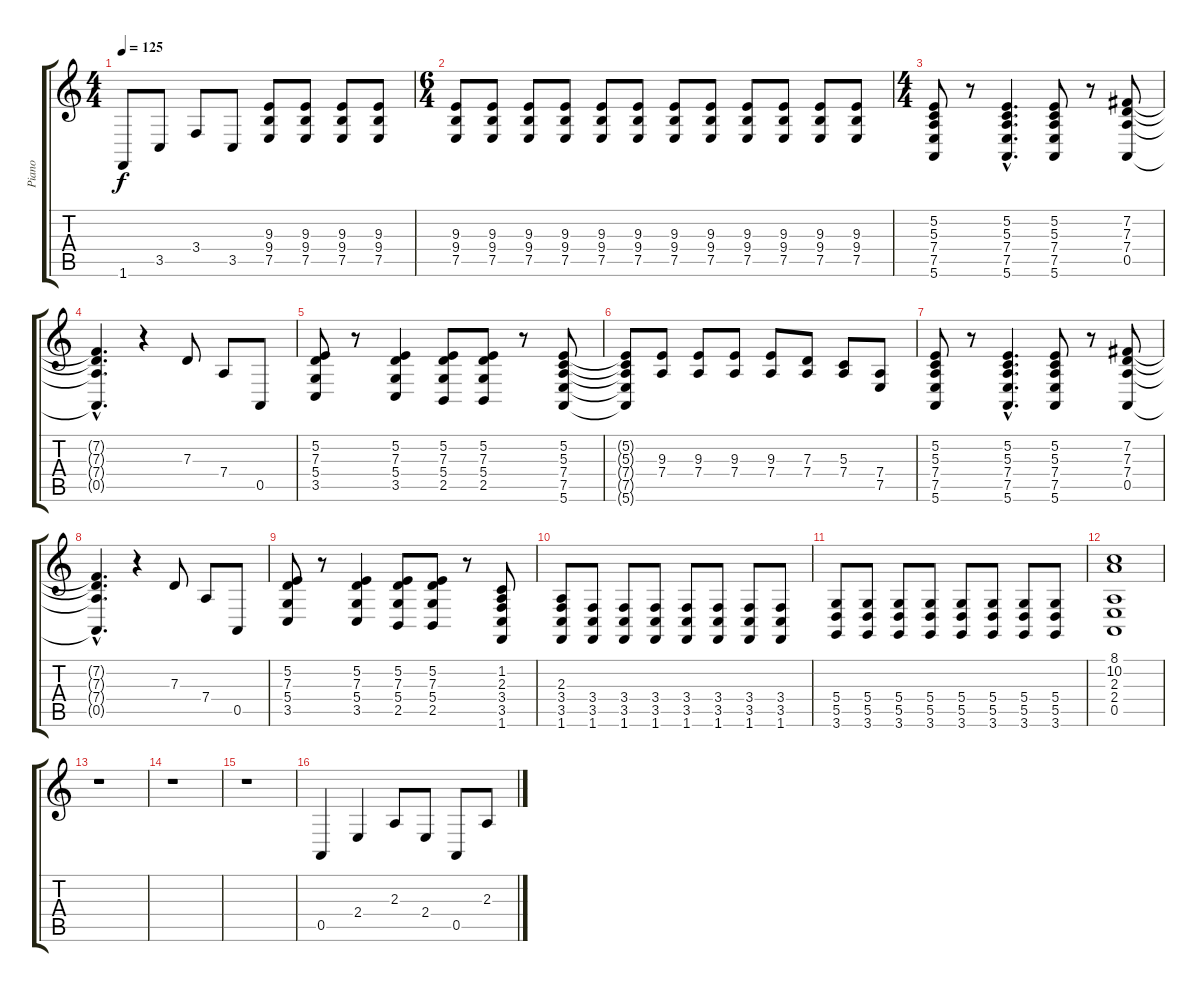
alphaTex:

\track ("Piano" "Piano") {instrument electricgrandpiano}
\staff {score tabs}
\tuning (E4 B3 G3 D3 A2 E2) {hide}
\ts (4 4)
\tempo 125
\clef g2
\ks c
1.6.8{dy f} 3.5.8 3.4.8 3.5.8 (9.3 9.4 7.5).8 (9.3 9.4 7.5).8 (9.3 9.4 7.5).8 (9.3 9.4 7.5).8 |
\ts (6 4)
(9.3 9.4 7.5).8 (9.3 9.4 7.5).8 (9.3 9.4 7.5).8 (9.3 9.4 7.5).8 (9.3 9.4 7.5).8 (9.3 9.4 7.5).8 (9.3 9.4 7.5).8 (9.3 9.4 7.5).8 (9.3 9.4 7.5).8 (9.3 9.4 7.5).8 (9.3 9.4 7.5).8 (9.3 9.4 7.5).8 |
\ts (4 4)
(5.2 5.3 7.4 7.5 5.6).8 r.8 (5.2{hac} 5.3{hac} 7.4{hac} 7.5{hac} 5.6{hac}).4{d} (5.2 5.3 7.4 7.5 5.6).8 r.8 (7.2 7.3 7.4 0.5).8 |
(7.2{hac t} 7.3{hac t} 7.4{hac t} 0.5{hac t}).4{d} r.4 7.3.8 7.4.8 0.5.8 |
(5.2 7.3 5.4 3.5).8 r.8 (5.2 7.3 5.4 3.5).4 (5.2 7.3 5.4 2.5).8 (5.2 7.3 5.4 2.5).8 r.8 (5.2 5.3 7.4 7.5 5.6).8 |
(5.2{t} 5.3{t} 7.4{t} 7.5{t} 5.6{t}).8 (9.3 7.4).8 (9.3 7.4).8 (9.3 7.4).8 (9.3 7.4).8 (7.3 7.4).8 (5.3 7.4).8 (7.4 7.5).8 |
(5.2 5.3 7.4 7.5 5.6).8 r.8 (5.2{hac} 5.3{hac} 7.4{hac} 7.5{hac} 5.6{hac}).4{d} (5.2 5.3 7.4 7.5 5.6).8 r.8 (7.2 7.3 7.4 0.5).8 |
(7.2{hac t} 7.3{hac t} 7.4{hac t} 0.5{hac t}).4{d} r.4 7.3.8 7.4.8 0.5.8 |
(5.2 7.3 5.4 3.5).8 r.8 (5.2 7.3 5.4 3.5).4 (5.2 7.3 5.4 2.5).8 (5.2 7.3 5.4 2.5).8 r.8 (1.2 2.3 3.4 3.5 1.6).8 |
(2.3 3.4 3.5 1.6).8 (3.4 3.5 1.6).8 (3.4 3.5 1.6).8 (3.4 3.5 1.6).8 (3.4 3.5 1.6).8 (3.4 3.5 1.6).8 (3.4 3.5 1.6).8 (3.4 3.5 1.6).8 |
(5.4 5.5 3.6).8 (5.4 5.5 3.6).8 (5.4 5.5 3.6).8 (5.4 5.5 3.6).8 (5.4 5.5 3.6).8 (5.4 5.5 3.6).8 (5.4 5.5 3.6).8 (5.4 5.5 3.6).8 |
(8.1 10.2 2.3 2.4 0.5).1 |
r.1 |
r.1 |
r.1 |
0.5.4 2.4.4 2.3.8 2.4.8 0.5.8 2.3.8
